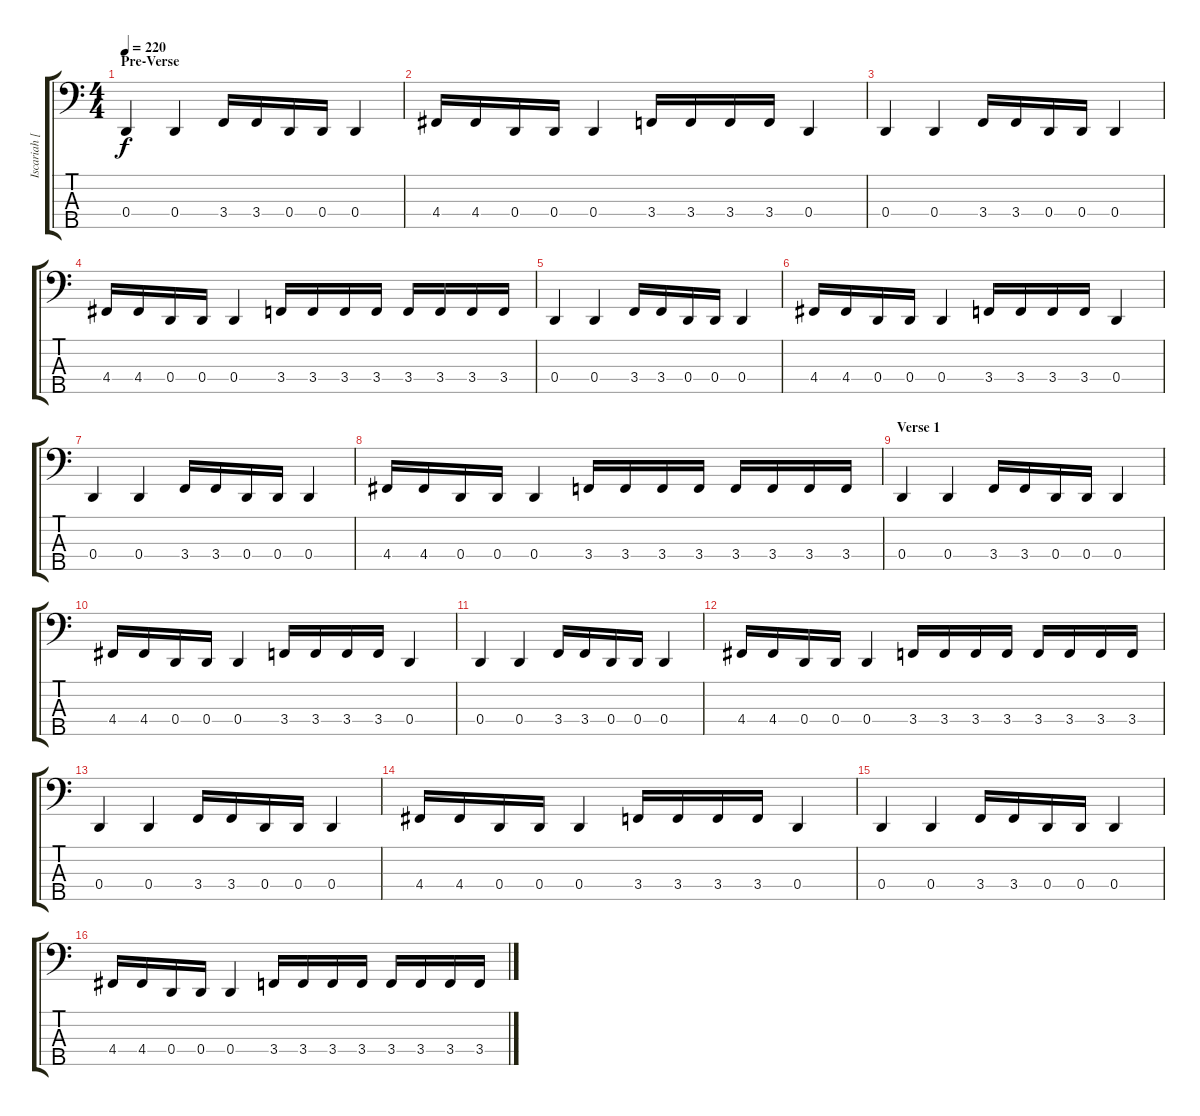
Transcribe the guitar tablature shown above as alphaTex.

\track ("Iscariah [Bass]" "Iscariah [") {instrument electricbasspick}
\staff {score tabs}
\tuning (F2 C2 G1 D1 A0) {hide}
\ts (4 4)
\section ("" "Pre-Verse")
\tempo 220
\clef f4
\ks c
0.4.4{dy f instrument electricbasspick} 0.4.4 3.4.16 3.4.16 0.4.16 0.4.16 0.4.4 |
4.4.16 4.4.16 0.4.16 0.4.16 0.4.4 3.4.16 3.4.16 3.4.16 3.4.16 0.4.4 |
0.4.4 0.4.4 3.4.16 3.4.16 0.4.16 0.4.16 0.4.4 |
4.4.16 4.4.16 0.4.16 0.4.16 0.4.4 3.4.16 3.4.16 3.4.16 3.4.16 3.4.16 3.4.16 3.4.16 3.4.16 |
0.4.4 0.4.4 3.4.16 3.4.16 0.4.16 0.4.16 0.4.4 |
4.4.16 4.4.16 0.4.16 0.4.16 0.4.4 3.4.16 3.4.16 3.4.16 3.4.16 0.4.4 |
0.4.4 0.4.4 3.4.16 3.4.16 0.4.16 0.4.16 0.4.4 |
4.4.16 4.4.16 0.4.16 0.4.16 0.4.4 3.4.16 3.4.16 3.4.16 3.4.16 3.4.16 3.4.16 3.4.16 3.4.16 |
\section ("" "Verse 1")
0.4.4 0.4.4 3.4.16 3.4.16 0.4.16 0.4.16 0.4.4 |
4.4.16 4.4.16 0.4.16 0.4.16 0.4.4 3.4.16 3.4.16 3.4.16 3.4.16 0.4.4 |
0.4.4 0.4.4 3.4.16 3.4.16 0.4.16 0.4.16 0.4.4 |
4.4.16 4.4.16 0.4.16 0.4.16 0.4.4 3.4.16 3.4.16 3.4.16 3.4.16 3.4.16 3.4.16 3.4.16 3.4.16 |
0.4.4 0.4.4 3.4.16 3.4.16 0.4.16 0.4.16 0.4.4 |
4.4.16 4.4.16 0.4.16 0.4.16 0.4.4 3.4.16 3.4.16 3.4.16 3.4.16 0.4.4 |
0.4.4 0.4.4 3.4.16 3.4.16 0.4.16 0.4.16 0.4.4 |
4.4.16 4.4.16 0.4.16 0.4.16 0.4.4 3.4.16 3.4.16 3.4.16 3.4.16 3.4.16 3.4.16 3.4.16 3.4.16
